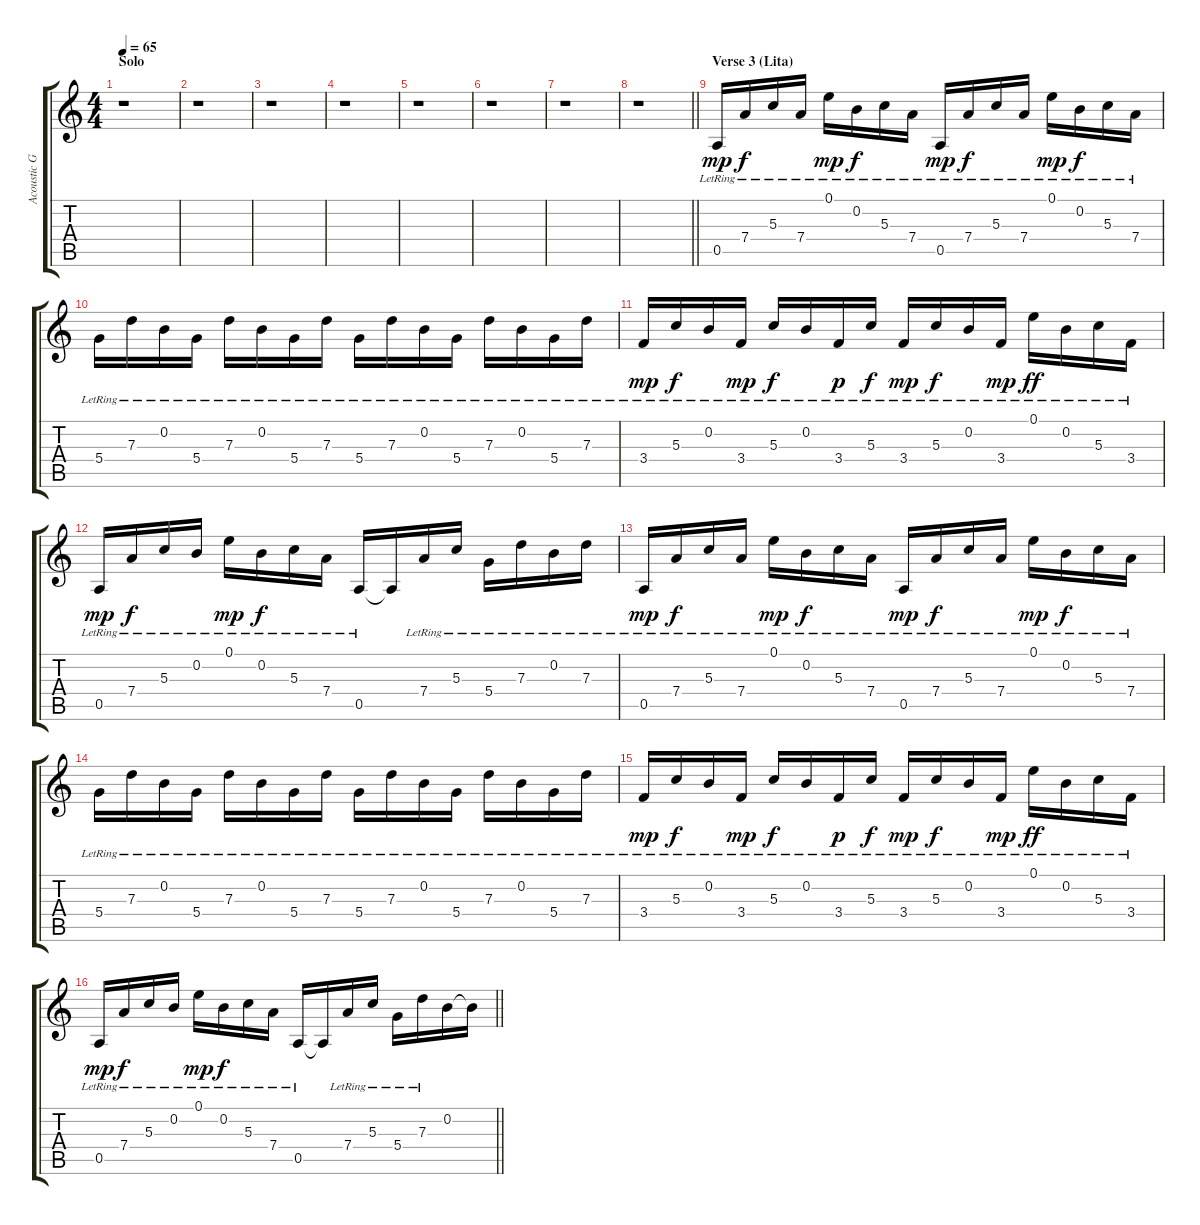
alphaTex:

\track ("Acoustic Guitar 1" "Acoustic G") {instrument acousticguitarsteel}
\staff {score tabs}
\tuning (E4 B3 G3 D3 A2 E2) {hide}
\ts (4 4)
\section ("" "Solo")
\tempo 65
\clef g2
\ks c
r.1{dy mf} |
r.1 |
r.1 |
r.1 |
r.1 |
r.1 |
r.1 |
\barLineRight lightlight
r.1 |
\section ("" "Verse 3 (Lita)")
0.5{lr}.16{dy mp} 7.4{lr}.16{dy f} 5.3{lr}.16 7.4{lr}.16 0.1{lr}.16{dy mp} 0.2{lr}.16{dy f} 5.3{lr}.16 7.4{lr}.16 0.5{lr}.16{dy mp} 7.4{lr}.16{dy f} 5.3{lr}.16 7.4{lr}.16 0.1{lr}.16{dy mp} 0.2{lr}.16{dy f} 5.3{lr}.16 7.4{lr}.16 |
5.4{lr}.16 7.3{lr}.16 0.2{lr}.16 5.4{lr}.16 7.3{lr}.16 0.2{lr}.16 5.4{lr}.16 7.3{lr}.16 5.4{lr}.16 7.3{lr}.16 0.2{lr}.16 5.4{lr}.16 7.3{lr}.16 0.2{lr}.16 5.4{lr}.16 7.3{lr}.16 |
3.4{lr}.16{dy mp} 5.3{lr}.16{dy f} 0.2{lr}.16 3.4{lr}.16{dy mp} 5.3{lr}.16{dy f} 0.2{lr}.16 3.4{lr}.16{dy p} 5.3{lr}.16{dy f} 3.4{lr}.16{dy mp} 5.3{lr}.16{dy f} 0.2{lr}.16 3.4{lr}.16{dy mp} 0.1{lr}.16{dy ff} 0.2{lr}.16 5.3{lr}.16 3.4{lr}.16 |
0.5{lr}.16{dy mp} 7.4{lr}.16{dy f} 5.3{lr}.16 0.2{lr}.16 0.1{lr}.16{dy mp} 0.2{lr}.16{dy f} 5.3{lr}.16 7.4{lr}.16 0.5{lr}.16 0.5{t}.16 7.4{lr}.16 5.3{lr}.16 5.4{lr}.16 7.3{lr}.16 0.2{lr}.16 7.3{lr}.16 |
0.5{lr}.16{dy mp} 7.4{lr}.16{dy f} 5.3{lr}.16 7.4{lr}.16 0.1{lr}.16{dy mp} 0.2{lr}.16{dy f} 5.3{lr}.16 7.4{lr}.16 0.5{lr}.16{dy mp} 7.4{lr}.16{dy f} 5.3{lr}.16 7.4{lr}.16 0.1{lr}.16{dy mp} 0.2{lr}.16{dy f} 5.3{lr}.16 7.4{lr}.16 |
5.4{lr}.16 7.3{lr}.16 0.2{lr}.16 5.4{lr}.16 7.3{lr}.16 0.2{lr}.16 5.4{lr}.16 7.3{lr}.16 5.4{lr}.16 7.3{lr}.16 0.2{lr}.16 5.4{lr}.16 7.3{lr}.16 0.2{lr}.16 5.4{lr}.16 7.3{lr}.16 |
3.4{lr}.16{dy mp} 5.3{lr}.16{dy f} 0.2{lr}.16 3.4{lr}.16{dy mp} 5.3{lr}.16{dy f} 0.2{lr}.16 3.4{lr}.16{dy p} 5.3{lr}.16{dy f} 3.4{lr}.16{dy mp} 5.3{lr}.16{dy f} 0.2{lr}.16 3.4{lr}.16{dy mp} 0.1{lr}.16{dy ff} 0.2{lr}.16 5.3{lr}.16 3.4{lr}.16 |
\barLineRight lightlight
0.5{lr}.16{dy mp} 7.4{lr}.16{dy f} 5.3{lr}.16 0.2{lr}.16 0.1{lr}.16{dy mp} 0.2{lr}.16{dy f} 5.3{lr}.16 7.4{lr}.16 0.5{lr}.16 0.5{t}.16 7.4{lr}.16 5.3{lr}.16 5.4{lr}.16 7.3{lr}.16 0.2.16 0.2{t}.16
